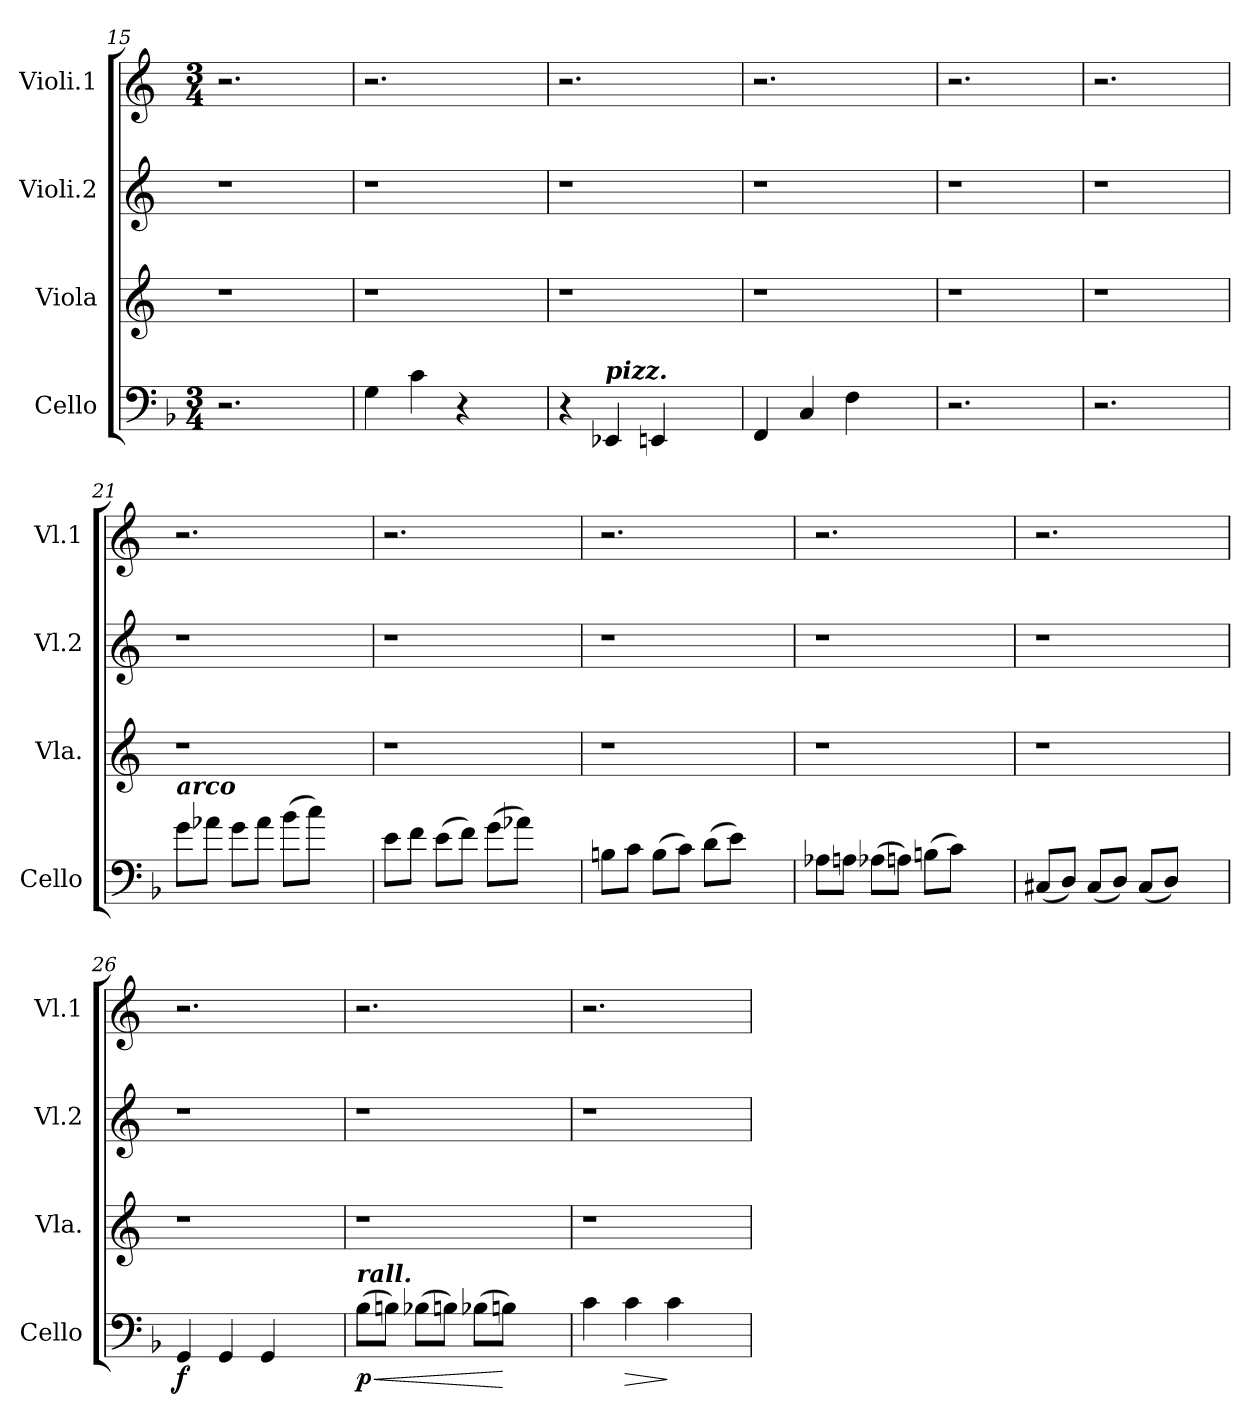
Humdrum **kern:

**kern	**dynam	**kern	**kern	**kern
*part4	*part4	*part3	*part2	*part1
*staff4	*staff4	*staff3	*staff2	*staff1
*I"Cello	*	*I"Viola	*I"Violi.2	*I"Violi.1
*I'Cello	*	*I'Vla.	*I'Vl.2	*I'Vl.1
*clefF4	*	*clefG2	*clefG2	*clefG2
*k[b-]	*	*k[]	*k[]	*k[]
*M3/4	*	*	*	*M3/4
=15	=15	=15	=15	=15
2.r	.	1r	1r	2.r
4ryy	.	.	.	4ryy
=16	=16	=16	=16	=16
4G\	.	1r	1r	2.r
4c\	.	.	.	.
4r	.	.	.	.
4ryy	.	.	.	4ryy
!!LO:LB:g=z
=17	=17	=17	=17	=17
4r	.	1r	1r	2.r
!LO:TX:a:Bi:t=pizz.	!	!	!	!
4EE-X/	.	.	.	.
4EEn/	.	.	.	.
4ryy	.	.	.	4ryy
!!LO:PB:g=z
=18	=18	=18	=18	=18
4FF/	.	1r	1r	2.r
4C/	.	.	.	.
4F\	.	.	.	.
4ryy	.	.	.	4ryy
=19	=19	=19	=19	=19
2.r	.	1r	1r	2.r
4ryy	.	.	.	4ryy
=20	=20	=20	=20	=20
2.r	.	1r	1r	2.r
4ryy	.	.	.	4ryy
=21	=21	=21	=21	=21
!LO:TX:a:Bi:t=arco	!	!	!	!
8g\L	.	1r	1r	2.r
8a-X\J	.	.	.	.
8g\L	.	.	.	.
8a-\J	.	.	.	.
(8b-\L	.	.	.	.
8cc\J)	.	.	.	.
4ryy	.	.	.	4ryy
=22	=22	=22	=22	=22
8e\L	.	1r	1r	2.r
8f\J	.	.	.	.
(8e\L	.	.	.	.
8f\J)	.	.	.	.
(8g\L	.	.	.	.
8a-X\J)	.	.	.	.
4ryy	.	.	.	4ryy
!!LO:LB:g=z
=23	=23	=23	=23	=23
8Bn\L	.	1r	1r	2.r
8c\J	.	.	.	.
(8B\L	.	.	.	.
8c\J)	.	.	.	.
(8d\L	.	.	.	.
8e\J)	.	.	.	.
4ryy	.	.	.	4ryy
!!LO:LB:g=z
=24	=24	=24	=24	=24
8A-X\L	.	1r	1r	2.r
8An\J	.	.	.	.
(8A-X\L	.	.	.	.
8An\J)	.	.	.	.
(8Bn\L	.	.	.	.
8c\J)	.	.	.	.
4ryy	.	.	.	4ryy
=25	=25	=25	=25	=25
(8C#X/L	.	1r	1r	2.r
8D/J)	.	.	.	.
(8C#/L	.	.	.	.
8D/J)	.	.	.	.
(8C#/L	.	.	.	.
8D/J)	.	.	.	.
4ryy	.	.	.	4ryy
=26	=26	=26	=26	=26
!	!LO:DY:b	!	!	!
4GG/	f	1r	1r	2.r
4GG/	.	.	.	.
4GG/	.	.	.	.
4ryy	.	.	.	4ryy
=27	=27	=27	=27	=27
!LO:TX:a:Bi:t=rall.	!	!	!	!
!	!LO:HP:b	!	!	!
!	!LO:DY:n=1:b	!	!	!
(8B-\L	< p	1r	1r	2.r
8Bn\J)	.	.	.	.
(8B-X\L	.	.	.	.
8Bn\J)	.	.	.	.
(8B-X\L	.	.	.	.
8Bn\J)	[	.	.	.
4ryy	.	.	.	4ryy
!!LO:PB:g=z
=28	=28	=28	=28	=28
4c\	.	1r	1r	2.r
!	!LO:HP:b	!	!	!
4c\	>	.	.	.
4c\	]	.	.	.
4ryy	.	.	.	4ryy
=	=	=	=	=
*-	*-	*-	*-	*-
